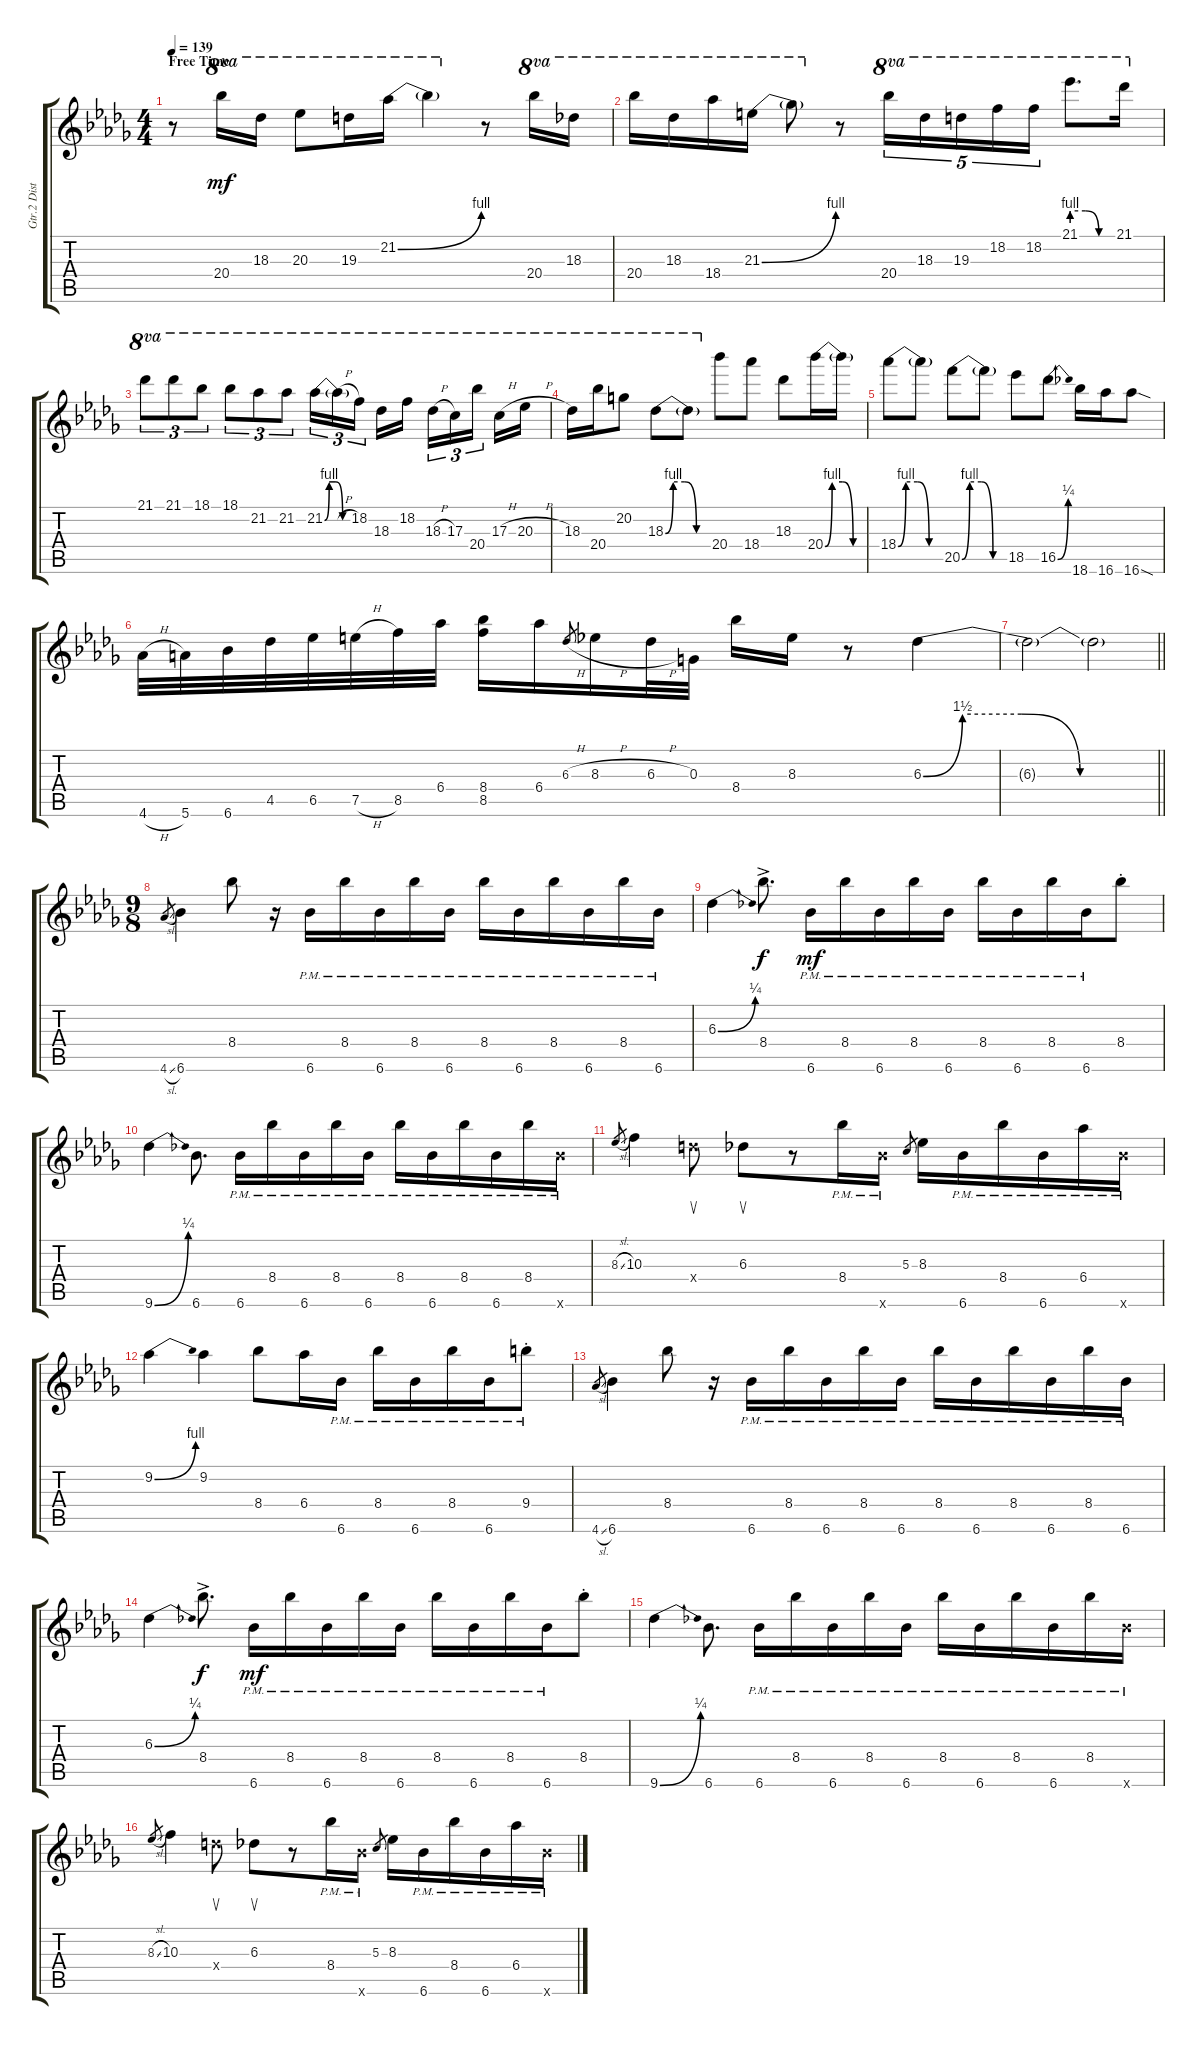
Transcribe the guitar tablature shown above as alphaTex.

\track ("Gtr.2 Distortion Gtr." "Gtr.2 Dist") {instrument distortionguitar}
\staff {score tabs}
\tuning (E4 B3 G3 D4 A3 E3) {hide}
\ts (4 4)
\section ("" "Free Time")
\tempo 139
\clef g2
\ks db
r.8{dy f} 20.4.16{ot 8va dy mf} 18.3.16{ot 8va} 20.3.8{ot 8va} 19.3.16{ot 8va} 21.2{be (bend 0 0 60 4)}.16{ot 8va} 21.2{t}.4{ot 8va} r.8 20.4.16{ot 8va} 18.3.16{ot 8va} |
20.4.16{ot 8va} 18.3.16{ot 8va} 18.4.16{ot 8va} 21.3{be (bend 0 0 60 4)}.16{ot 8va} 21.3{t}.8{ot 8va} r.8 20.4.16{tu (5 4) ot 8va} 18.3.16{tu (5 4) ot 8va} 19.3.16{tu (5 4) ot 8va} 18.2.16{tu (5 4) ot 8va} 18.2.16{tu (5 4) ot 8va} 21.1{be (custom 0 4 20 4 40 0 60 0)}.8{d ot 8va} 21.1.16{ot 8va} |
21.1.8{tu (3 2) ot 8va} 21.1.8{tu (3 2) ot 8va} 18.1.8{tu (3 2) ot 8va} 18.1.8{tu (3 2) ot 8va} 21.2.8{tu (3 2) ot 8va} 21.2.8{tu (3 2) ot 8va} 21.2{be (custom 0 0 10 4 25 4 40 0 60 0)}.16{tu (3 2) ot 8va} 21.2{h t}.16{tu (3 2) ot 8va} 18.2.16{tu (3 2) ot 8va beam splitsecondary} 18.3.16{ot 8va} 18.2.16{ot 8va} 18.3{h}.16{tu (3 2) ot 8va} 17.3.16{tu (3 2) ot 8va} 20.4.16{tu (3 2) ot 8va beam splitsecondary} 17.3{h}.16{ot 8va} 20.3{h}.16{ot 8va} |
18.3.16{ot 8va} 20.4.16{ot 8va} 20.2.8{ot 8va} 18.3{be (custom 0 0 10 4 25 4 40 0 60 0)}.8{ot 8va} 18.3{t}.8{ot 8va} 20.4.8 18.4.8 18.3.8 20.4{be (custom 0 0 10 4 25 4 40 0 60 0)}.16 20.4{t}.16 |
18.4{be (custom 0 0 10 4 25 4 40 0 60 0)}.8 18.4{t}.8 20.5{be (custom 0 0 10 4 25 4 40 0 60 0)}.8 20.5{t}.8 18.5.8 16.5{be (bend 0 0 60 1)}.8 18.6.16 16.6.16 16.6{sod}.8 |
4.6{h}.32 5.6.32 6.6.32 4.5.32 6.5.32 7.5{h}.32 8.5.32 6.4.32 (8.4 8.5).16 6.4.16 6.3{h}.8{gr} 8.3{h}.16 6.3{h}.32 0.3.32 8.4.16 8.3.16 r.8 6.3{be (custom 0 0 10 6 25 6 40 0 60 0)}.4 |
\barLineRight lightlight
6.3{t}.2 6.3{t}.2 |
\ts (9 8)
4.6{sl}.8{gr} 6.6.4 8.4.8 r.16 6.6{pm}.16 8.4{pm}.16 6.6{pm}.16 8.4{pm}.16 6.6{pm}.16 8.4{pm}.16 6.6{pm}.16 8.4{pm}.16 6.6{pm}.16 8.4{pm}.16 6.6{pm}.16 |
6.3{be (bend 0 0 60 1)}.4 8.4{ac}.8{d dy f} 6.6{pm}.16{dy mf} 8.4{pm}.16 6.6{pm}.16 8.4{pm}.16 6.6{pm}.16 8.4{pm}.16 6.6{pm}.16 8.4{pm}.16 6.6{pm}.16 8.4{st}.8 |
9.6{be (bend 0 0 60 1)}.4 6.6.8{d} 6.6{pm}.16 8.4{pm}.16 6.6{pm}.16 8.4{pm}.16 6.6{pm}.16 8.4{pm}.16 6.6{pm}.16 8.4{pm}.16 6.6{pm}.16 8.4{pm}.16 6.6{pm x}.16 |
8.3{sl}.8{gr} 10.3.4 0.4{x}.8{su} 6.3.8{su} r.8 8.4{pm}.16 6.6{pm x}.16 5.3.8{gr} 8.3.16 6.6{pm}.16 8.4{pm}.16 6.6{pm}.16 6.4{pm}.16 6.6{pm x}.16 |
9.2{be (bend 0 0 60 4)}.4 9.2.4 8.4.8 6.4.16 6.6{pm}.16 8.4{pm}.16 6.6{pm}.16 8.4{pm}.16 6.6{pm}.16 9.4{pm st}.8 |
4.6{sl}.8{gr} 6.6.4 8.4.8 r.16 6.6{pm}.16 8.4{pm}.16 6.6{pm}.16 8.4{pm}.16 6.6{pm}.16 8.4{pm}.16 6.6{pm}.16 8.4{pm}.16 6.6{pm}.16 8.4{pm}.16 6.6{pm}.16 |
6.3{be (bend 0 0 60 1)}.4 8.4{ac}.8{d dy f} 6.6{pm}.16{dy mf} 8.4{pm}.16 6.6{pm}.16 8.4{pm}.16 6.6{pm}.16 8.4{pm}.16 6.6{pm}.16 8.4{pm}.16 6.6{pm}.16 8.4{st}.8 |
9.6{be (bend 0 0 60 1)}.4 6.6.8{d} 6.6{pm}.16 8.4{pm}.16 6.6{pm}.16 8.4{pm}.16 6.6{pm}.16 8.4{pm}.16 6.6{pm}.16 8.4{pm}.16 6.6{pm}.16 8.4{pm}.16 6.6{pm x}.16 |
8.3{sl}.8{gr} 10.3.4 0.4{x}.8{su} 6.3.8{su} r.8 8.4{pm}.16 6.6{pm x}.16 5.3.8{gr} 8.3.16 6.6{pm}.16 8.4{pm}.16 6.6{pm}.16 6.4{pm}.16 6.6{pm x}.16
